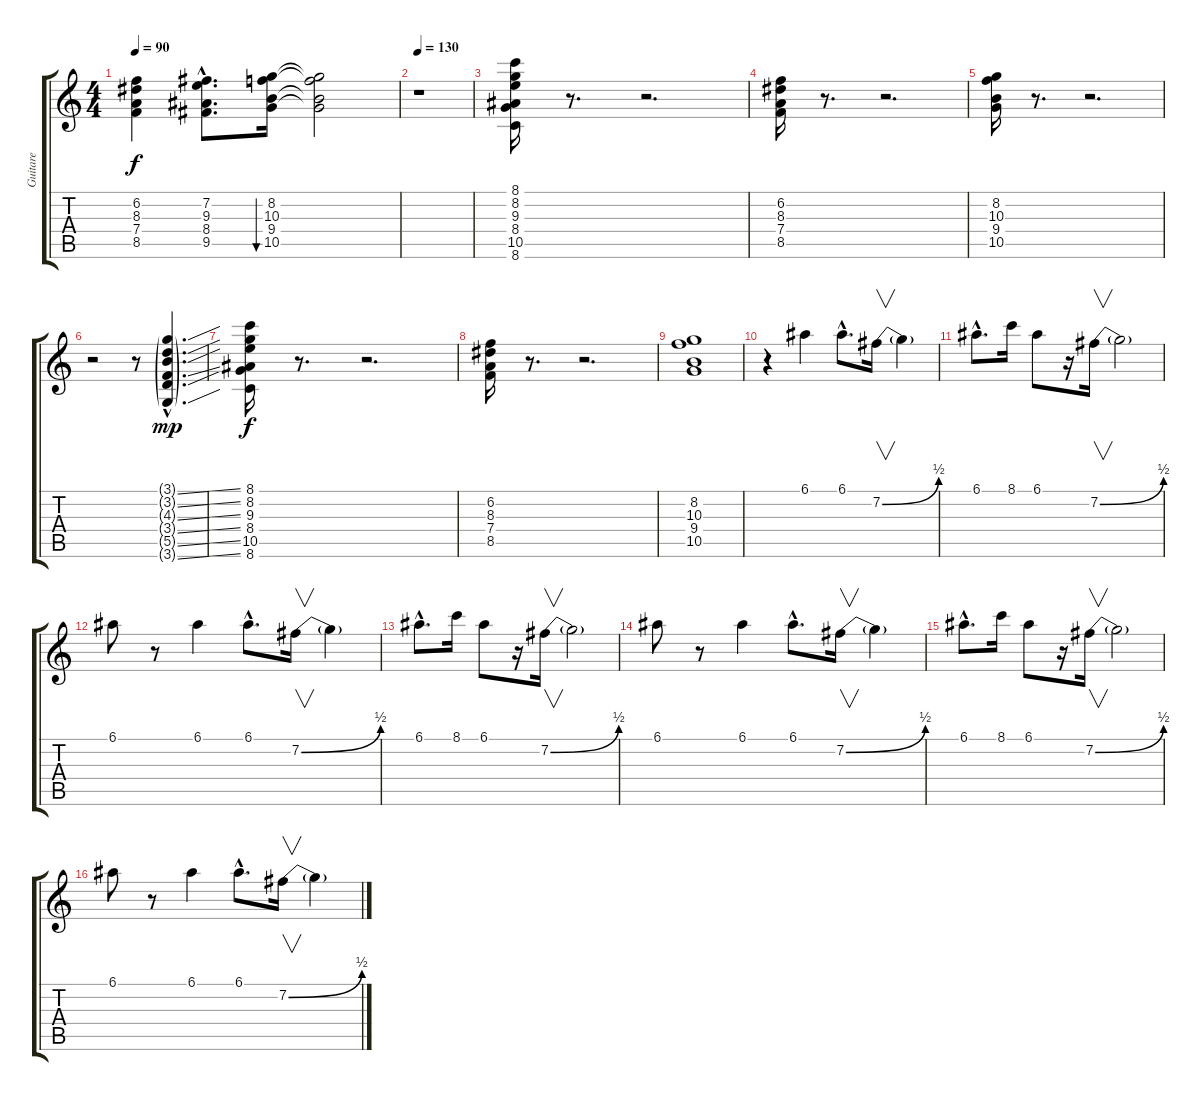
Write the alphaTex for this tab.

\track ("Guitare" "Guitare") {instrument distortionguitar}
\staff {score tabs}
\tuning (E4 B3 G3 D3 A2 E2) {hide}
\ts (4 4)
\tempo 90
\clef g2
\ks c
(6.2 8.3 7.4 8.5).4{dy f} (7.2{hac} 9.3{hac} 8.4{hac} 9.5{hac}).8{d} (8.2 10.3 9.4 10.5).16{bu 120} (8.2{t} 10.3{t} 9.4{t} 10.5{t}).2 |
\tempo 130
r.1 |
(8.1 8.2 9.3 8.4 10.5 8.6).16 r.8{d} r.2{d} |
(6.2 8.3 7.4 8.5).16 r.8{d} r.2{d} |
(8.2 10.3 9.4 10.5).16 r.8{d} r.2{d} |
r.2 r.8 (3.1{ss g hac} 3.2{ss g hac} 4.3{ss g hac} 3.4{ss g hac} 5.5{ss g hac} 3.6{ss g hac}).4{d dy mp} |
(8.1 8.2 9.3 8.4 10.5 8.6).16{dy f} r.8{d} r.2{d} |
(6.2 8.3 7.4 8.5).16 r.8{d} r.2{d} |
(8.2 10.3 9.4 10.5).1 |
r.4 6.1.4 6.1{hac}.8{d} 7.2{be (bend 0 0 60 2)}.16{v} 7.2{t}.4 |
6.1{hac}.8{d} 8.1.16 6.1.8 r.16 7.2{be (bend 0 0 60 2)}.16{v} 7.2{t}.2 |
6.1.8 r.8 6.1.4 6.1{hac}.8{d} 7.2{be (bend 0 0 60 2)}.16{v} 7.2{t}.4 |
6.1{hac}.8{d} 8.1.16 6.1.8 r.16 7.2{be (bend 0 0 60 2)}.16{v} 7.2{t}.2 |
6.1.8 r.8 6.1.4 6.1{hac}.8{d} 7.2{be (bend 0 0 60 2)}.16{v} 7.2{t}.4 |
6.1{hac}.8{d} 8.1.16 6.1.8 r.16 7.2{be (bend 0 0 60 2)}.16{v} 7.2{t}.2 |
6.1.8 r.8 6.1.4 6.1{hac}.8{d} 7.2{be (bend 0 0 60 2)}.16{v} 7.2{t}.4
